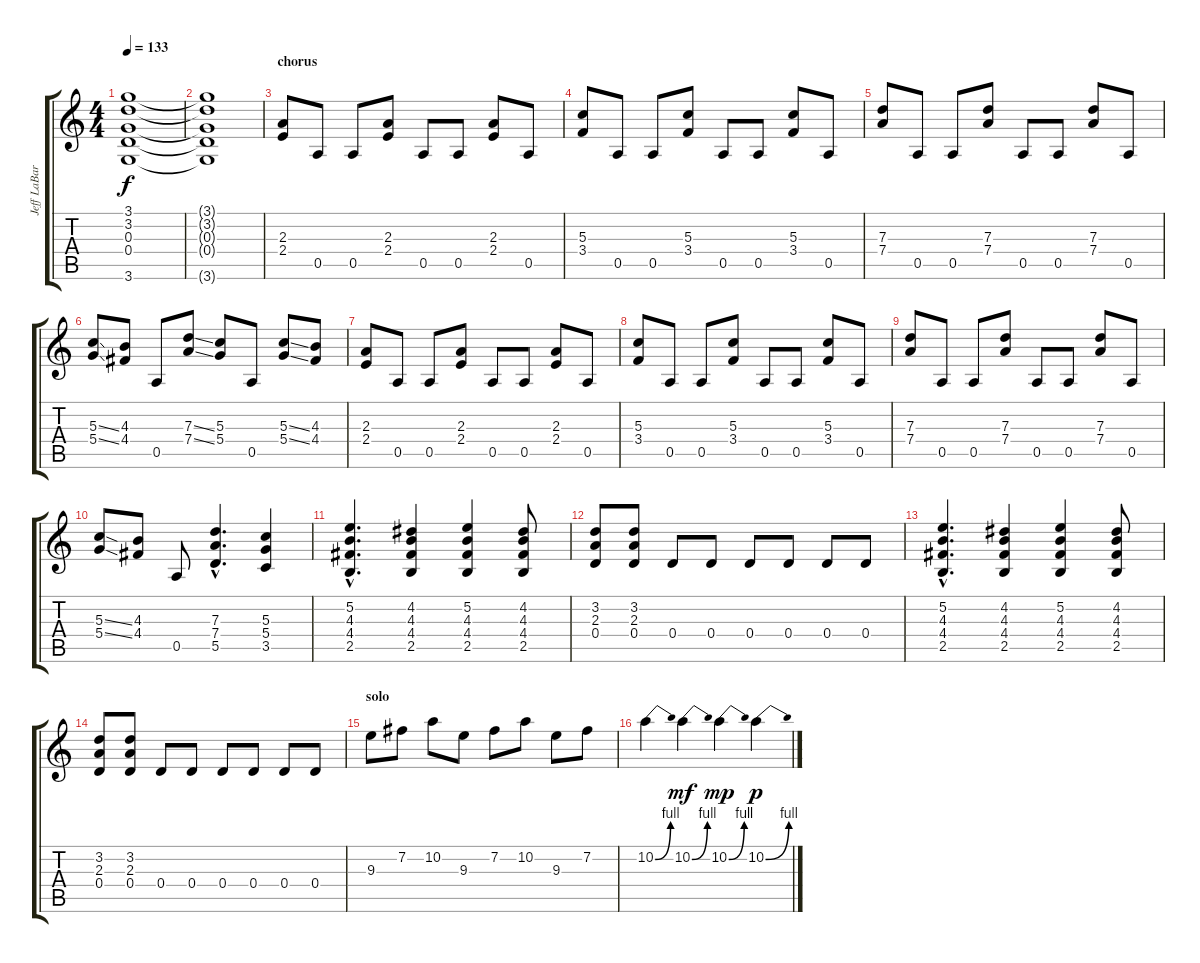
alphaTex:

\track ("Jeff LaBar" "Jeff LaBar") {instrument distortionguitar}
\staff {score tabs}
\tuning (E4 B3 G3 D3 A2 E2) {hide}
\ts (4 4)
\tempo 133
\clef g2
\ks c
(3.1 3.2 0.3 0.4 3.6).1{dy f} |
(3.1{t} 3.2{t} 0.3{t} 0.4{t} 3.6{t}).1 |
\section ("" "chorus")
(2.3 2.4).8 0.5.8 0.5.8 (2.3 2.4).8 0.5.8 0.5.8 (2.3 2.4).8 0.5.8 |
(5.3 3.4).8 0.5.8 0.5.8 (5.3 3.4).8 0.5.8 0.5.8 (5.3 3.4).8 0.5.8 |
(7.3 7.4).8 0.5.8 0.5.8 (7.3 7.4).8 0.5.8 0.5.8 (7.3 7.4).8 0.5.8 |
(5.3{ss} 5.4{ss}).8 (4.3 4.4).8 0.5.8 (7.3{ss} 7.4{ss}).8 (5.3 5.4).8 0.5.8 (5.3{ss} 5.4{ss}).8 (4.3 4.4).8 |
(2.3 2.4).8 0.5.8 0.5.8 (2.3 2.4).8 0.5.8 0.5.8 (2.3 2.4).8 0.5.8 |
(5.3 3.4).8 0.5.8 0.5.8 (5.3 3.4).8 0.5.8 0.5.8 (5.3 3.4).8 0.5.8 |
(7.3 7.4).8 0.5.8 0.5.8 (7.3 7.4).8 0.5.8 0.5.8 (7.3 7.4).8 0.5.8 |
(5.3{ss} 5.4{ss}).8 (4.3 4.4).8 0.5.8 (7.3{hac} 7.4{hac} 5.5{hac}).4{d} (5.3 5.4 3.5).4 |
(5.2{hac} 4.3{hac} 4.4{hac} 2.5{hac}).4{d} (4.2 4.3 4.4 2.5).4 (5.2 4.3 4.4 2.5).4 (4.2 4.3 4.4 2.5).8 |
(3.2 2.3 0.4).8 (3.2 2.3 0.4).8 0.4.8 0.4.8 0.4.8 0.4.8 0.4.8 0.4.8 |
(5.2{hac} 4.3{hac} 4.4{hac} 2.5{hac}).4{d} (4.2 4.3 4.4 2.5).4 (5.2 4.3 4.4 2.5).4 (4.2 4.3 4.4 2.5).8 |
(3.2 2.3 0.4).8 (3.2 2.3 0.4).8 0.4.8 0.4.8 0.4.8 0.4.8 0.4.8 0.4.8 |
\section ("" "solo")
9.3.8{volume 16} 7.2.8 10.2.8 9.3.8 7.2.8 10.2.8 9.3.8 7.2.8 |
10.2{be (bend 0 0 60 4)}.4 10.2{be (bend 0 0 60 4)}.4{dy mf} 10.2{be (bend 0 0 60 4)}.4{dy mp} 10.2{be (bend 0 0 60 4)}.4{dy p}
